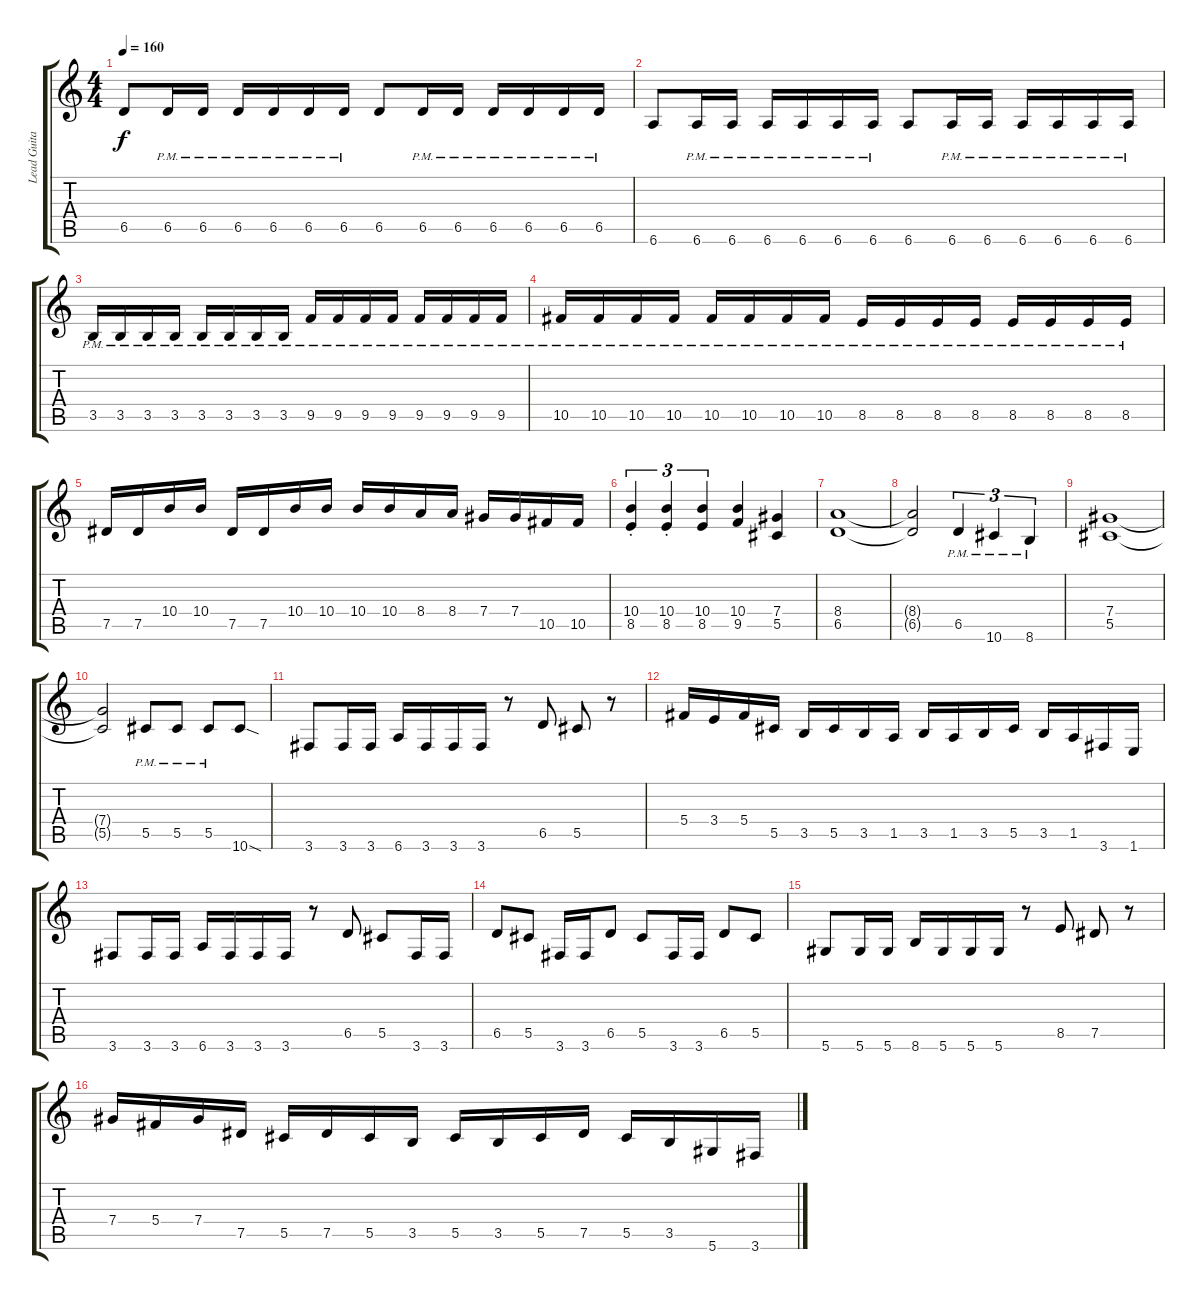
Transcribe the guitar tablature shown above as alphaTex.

\track ("Lead Guitar" "Lead Guita") {instrument distortionguitar}
\staff {score tabs}
\tuning (Eb4 Bb3 Gb3 Db3 Ab2 Eb2) {hide}
\ts (4 4)
\tempo 160
\clef g2
\ks c
6.5.8{dy f} 6.5{pm}.16 6.5{pm}.16 6.5{pm}.16 6.5{pm}.16 6.5{pm}.16 6.5{pm}.16 6.5.8 6.5{pm}.16 6.5{pm}.16 6.5{pm}.16 6.5{pm}.16 6.5{pm}.16 6.5{pm}.16 |
6.6.8 6.6{pm}.16 6.6{pm}.16 6.6{pm}.16 6.6{pm}.16 6.6{pm}.16 6.6{pm}.16 6.6.8 6.6{pm}.16 6.6{pm}.16 6.6{pm}.16 6.6{pm}.16 6.6{pm}.16 6.6{pm}.16 |
3.5{pm}.16 3.5{pm}.16 3.5{pm}.16 3.5{pm}.16 3.5{pm}.16 3.5{pm}.16 3.5{pm}.16 3.5{pm}.16 9.5{pm}.16 9.5{pm}.16 9.5{pm}.16 9.5{pm}.16 9.5{pm}.16 9.5{pm}.16 9.5{pm}.16 9.5{pm}.16 |
10.5{pm}.16 10.5{pm}.16 10.5{pm}.16 10.5{pm}.16 10.5{pm}.16 10.5{pm}.16 10.5{pm}.16 10.5{pm}.16 8.5{pm}.16 8.5{pm}.16 8.5{pm}.16 8.5{pm}.16 8.5{pm}.16 8.5{pm}.16 8.5{pm}.16 8.5{pm}.16 |
7.5.16 7.5.16 10.4.16 10.4.16 7.5.16 7.5.16 10.4.16 10.4.16 10.4.16 10.4.16 8.4.16 8.4.16 7.4.16 7.4.16 10.5.16 10.5.16 |
(10.4{st} 8.5{st}).4{tu (3 2)} (10.4{st} 8.5{st}).4{tu (3 2)} (10.4 8.5).4{tu (3 2)} (10.4 9.5).4 (7.4 5.5).4 |
(8.4 6.5).1 |
(8.4{t} 6.5{t}).2 6.5{pm}.4{tu (3 2)} 10.6{pm}.4{tu (3 2)} 8.6{pm}.4{tu (3 2)} |
(7.4 5.5).1 |
(7.4{t} 5.5{t}).2 5.5{pm}.8 5.5{pm}.8 5.5{pm}.8 10.6{sod}.8 |
3.6.8 3.6.16 3.6.16 6.6.16 3.6.16 3.6.16 3.6.16 r.8 6.5.8 5.5.8 r.8 |
5.4.16 3.4.16 5.4.16 5.5.16 3.5.16 5.5.16 3.5.16 1.5.16 3.5.16 1.5.16 3.5.16 5.5.16 3.5.16 1.5.16 3.6.16 1.6.16 |
3.6.8 3.6.16 3.6.16 6.6.16 3.6.16 3.6.16 3.6.16 r.8 6.5.8 5.5.8 3.6.16 3.6.16 |
6.5.8 5.5.8 3.6.16 3.6.16 6.5.8 5.5.8 3.6.16 3.6.16 6.5.8 5.5.8 |
5.6.8 5.6.16 5.6.16 8.6.16 5.6.16 5.6.16 5.6.16 r.8 8.5.8 7.5.8 r.8 |
7.4.16 5.4.16 7.4.16 7.5.16 5.5.16 7.5.16 5.5.16 3.5.16 5.5.16 3.5.16 5.5.16 7.5.16 5.5.16 3.5.16 5.6.16 3.6.16
